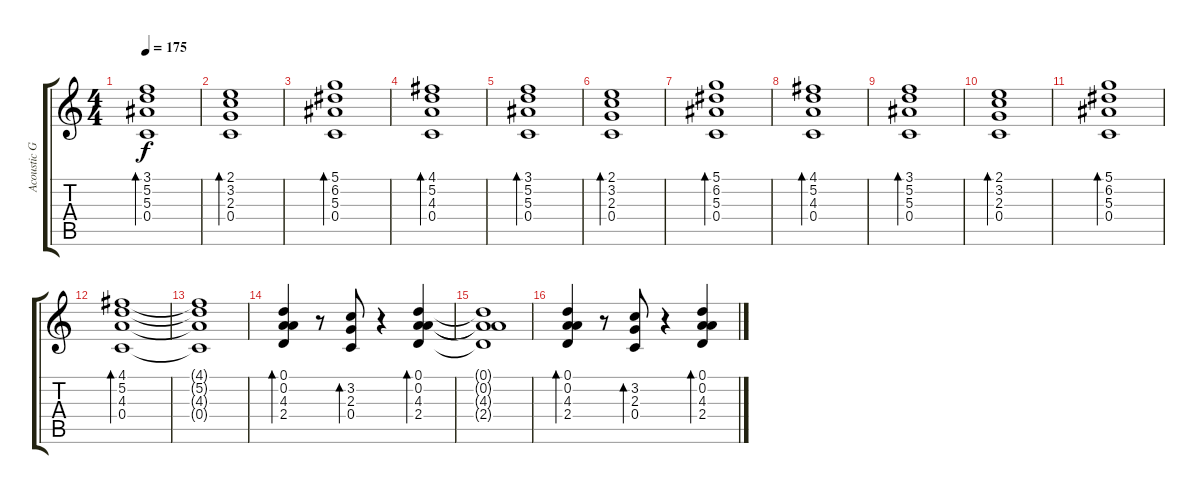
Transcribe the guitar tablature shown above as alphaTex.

\track ("Acoustic Guitar" "Acoustic G") {instrument acousticguitarsteel}
\staff {score tabs}
\tuning (D4 A3 F3 C3 G2 D2) {hide}
\ts (4 4)
\tempo 175
\clef g2
\ks c
(3.1 5.2 5.3 0.4).1{bd 60 dy f} |
(2.1 3.2 2.3 0.4).1{bd 60} |
(5.1 6.2 5.3 0.4).1{bd 60} |
(4.1 5.2 4.3 0.4).1{bd 60} |
(3.1 5.2 5.3 0.4).1{bd 60} |
(2.1 3.2 2.3 0.4).1{bd 60} |
(5.1 6.2 5.3 0.4).1{bd 60} |
(4.1 5.2 4.3 0.4).1{bd 60} |
(3.1 5.2 5.3 0.4).1{bd 60} |
(2.1 3.2 2.3 0.4).1{bd 60} |
(5.1 6.2 5.3 0.4).1{bd 60} |
(4.1 5.2 4.3 0.4).1{bd 60} |
(4.1{t} 5.2{t} 4.3{t} 0.4{t}).1 |
(0.1 0.2 4.3 2.4).4{bd 60} r.8 (3.2 2.3 0.4).8{bd 60} r.4 (0.1 0.2 4.3 2.4).4{bd 60} |
(0.1{t} 0.2{t} 4.3{t} 2.4{t}).1 |
(0.1 0.2 4.3 2.4).4{bd 60} r.8 (3.2 2.3 0.4).8{bd 60} r.4 (0.1 0.2 4.3 2.4).4{bd 60}
